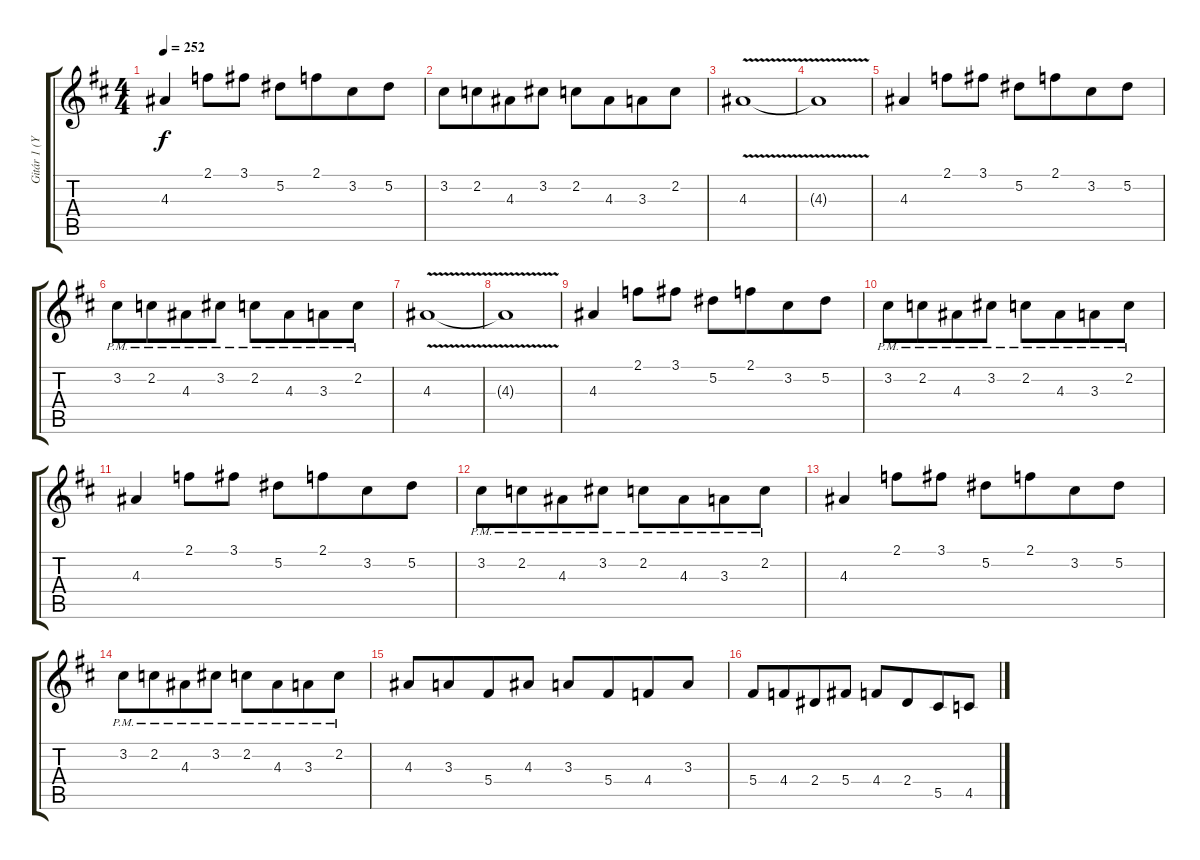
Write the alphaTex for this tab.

\track ("Gitár 1 (Yngwie Malmsteen)" "Gitár 1 (Y") {instrument distortionguitar}
\staff {score tabs}
\tuning (Eb4 Bb3 Gb3 Db3 Ab2 Eb2) {hide}
\ts (4 4)
\tempo 252
\clef g2
\ks d
4.3.4{dy f instrument distortionguitar} 2.1.8 3.1.8 5.2.8 2.1.8{beam merge} 3.2.8 5.2.8 |
3.2.8 2.2.8{beam merge} 4.3.8 3.2.8 2.2.8 4.3.8{beam merge} 3.3.8 2.2.8 |
4.3{v}.1 |
4.3{t}.1 |
4.3.4 2.1.8 3.1.8 5.2.8 2.1.8{beam merge} 3.2.8 5.2.8 |
3.2{pm}.8 2.2{pm}.8{beam merge} 4.3{pm}.8 3.2{pm}.8 2.2{pm}.8 4.3{pm}.8{beam merge} 3.3{pm}.8 2.2{pm}.8 |
4.3{v}.1 |
4.3{t}.1 |
4.3.4 2.1.8 3.1.8 5.2.8 2.1.8{beam merge} 3.2.8 5.2.8 |
3.2{pm}.8 2.2{pm}.8{beam merge} 4.3{pm}.8 3.2{pm}.8 2.2{pm}.8 4.3{pm}.8{beam merge} 3.3{pm}.8 2.2{pm}.8 |
4.3.4 2.1.8 3.1.8 5.2.8 2.1.8{beam merge} 3.2.8 5.2.8 |
3.2{pm}.8 2.2{pm}.8{beam merge} 4.3{pm}.8 3.2{pm}.8 2.2{pm}.8 4.3{pm}.8{beam merge} 3.3{pm}.8 2.2{pm}.8 |
4.3.4 2.1.8 3.1.8 5.2.8 2.1.8{beam merge} 3.2.8 5.2.8 |
3.2{pm}.8 2.2{pm}.8{beam merge} 4.3{pm}.8 3.2{pm}.8 2.2{pm}.8 4.3{pm}.8{beam merge} 3.3{pm}.8 2.2{pm}.8 |
4.3.8 3.3.8{beam merge} 5.4.8 4.3.8 3.3.8 5.4.8{beam merge} 4.4.8 3.3.8 |
5.4.8 4.4.8{beam merge} 2.4.8 5.4.8 4.4.8 2.4.8{beam merge} 5.5.8 4.5.8
